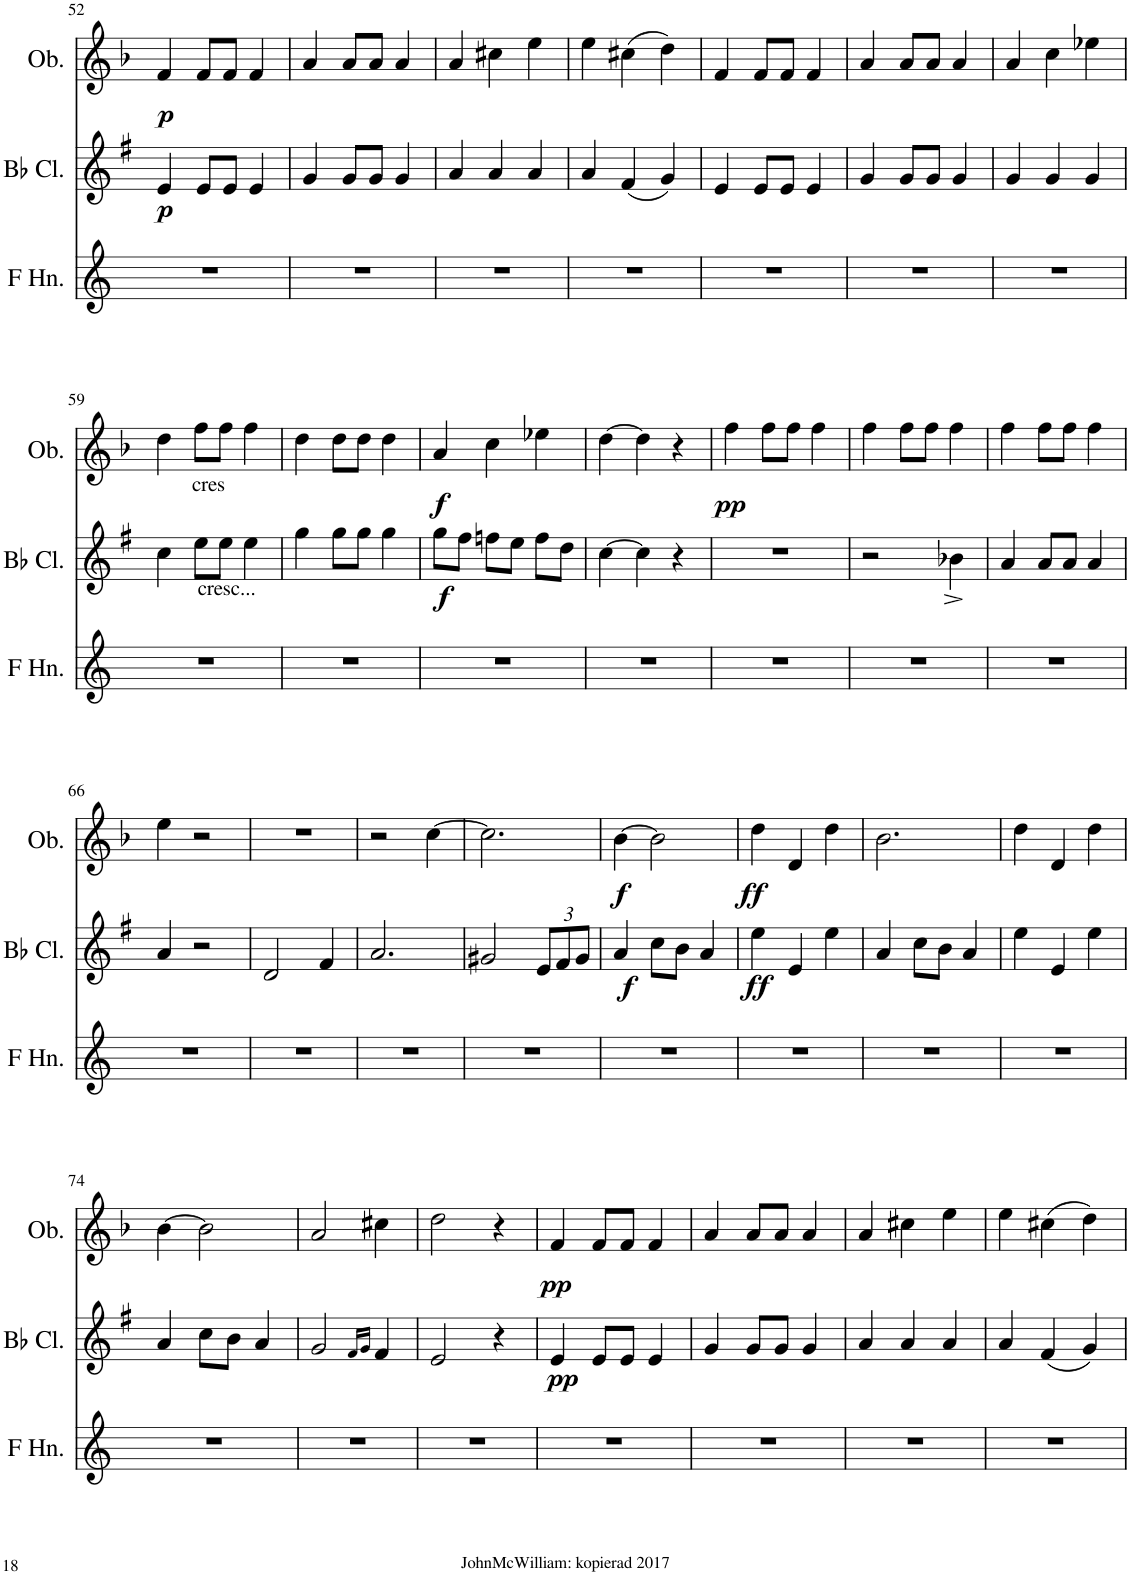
**kern	**kern	**dynam	**kern	**dynam
*part3	*part2	*part2	*part1	*part1
*staff3	*staff2	*staff2	*staff1	*staff1
*I"Horn in F	*I"Bb Clarinet	*	*I"Oboe	*
*	*I'Bb Cl.	*	*I'Ob.	*
!!LO:PB:g=z
*clefG2	*clefG2	*	*clefG2	*
*Trd4c7	*Trd1c2	*	*	*
*k[]	*k[f#]	*	*k[b-]	*
*M3/4	*M3/4	*	*M3/4	*
=52	=52	=52	=52	=52
!	!	!LO:DY:b	!	!LO:DY:b
2.r	4e/	p	4f/	p
.	8e/L	.	8f/L	.
.	8e/J	.	8f/J	.
.	4e/	.	4f/	.
=53	=53	=53	=53	=53
2.r	4g/	.	4a/	.
.	8g/L	.	8a/L	.
.	8g/J	.	8a/J	.
.	4g/	.	4a/	.
=54	=54	=54	=54	=54
2.r	4a/	.	4a/	.
.	4a/	.	4cc#X\	.
.	4a/	.	4ee\	.
=55	=55	=55	=55	=55
2.r	4a/	.	4ee\	.
.	(4f#/	.	(4cc#X\	.
.	4g/)	.	4dd\)	.
=56	=56	=56	=56	=56
2.r	4e/	.	4f/	.
.	8e/L	.	8f/L	.
.	8e/J	.	8f/J	.
.	4e/	.	4f/	.
=57	=57	=57	=57	=57
2.r	4g/	.	4a/	.
.	8g/L	.	8a/L	.
.	8g/J	.	8a/J	.
.	4g/	.	4a/	.
=58	=58	=58	=58	=58
2.r	4g/	.	4a/	.
.	4g/	.	4cc\	.
.	4g/	.	4ee-X\	.
!!LO:LB:g=z
=59	=59	=59	=59	=59
2.r	4cc\	.	4dd\	.
!	!	!	!LO:TX:b:t=cres	!
!	!LO:TX:b:t=cresc...	!	!	!
.	8ee\L	.	8ff\L	.
.	8ee\J	.	8ff\J	.
.	4ee\	.	4ff\	.
=60	=60	=60	=60	=60
2.r	4gg\	.	4dd\	.
.	8gg\L	.	8dd\L	.
.	8gg\J	.	8dd\J	.
.	4gg\	.	4dd\	.
=61	=61	=61	=61	=61
!	!	!LO:DY:b	!	!LO:DY:b
2.r	8gg\L	f	4a/	f
.	8ff#\J	.	.	.
.	8ffn\L	.	4cc\	.
.	8ee\J	.	.	.
.	8ff\L	.	4ee-X\	.
.	8dd\J	.	.	.
=62	=62	=62	=62	=62
2.r	[4cc\	.	[4dd\	.
.	4cc\]	.	4dd\]	.
.	4r	.	4r	.
=63	=63	=63	=63	=63
!	!	!	!	!LO:DY:b
2.r	2.r	.	4ff\	pp
.	.	.	8ff\L	.
.	.	.	8ff\J	.
.	.	.	4ff\	.
=64	=64	=64	=64	=64
2.r	2r	.	4ff\	.
.	.	.	8ff\L	.
.	.	.	8ff\J	.
.	4b-X^<\	.	4ff\	.
=65	=65	=65	=65	=65
2.r	4a/	.	4ff\	.
.	8a/L	.	8ff\L	.
.	8a/J	.	8ff\J	.
.	4a/	.	4ff\	.
!!LO:LB:g=z
=66	=66	=66	=66	=66
2.r	4a/	.	4ee\	.
.	2r	.	2r	.
=67	=67	=67	=67	=67
2.r	2d/	.	2.r	.
.	4f#/	.	.	.
=68	=68	=68	=68	=68
2.r	2.a/	.	2r	.
.	.	.	[4cc\	.
=69	=69	=69	=69	=69
2.r	2g#X/	.	2.cc\]	.
*	*Xbrackettup	*	*	*
.	12e/L	.	.	.
.	12f#/	.	.	.
.	12g#/J	.	.	.
=70	=70	=70	=70	=70
!	!	!LO:DY:b	!	!LO:DY:b
2.r	4a/	f	[4b-\	f
.	8cc\L	.	2b-\]	.
.	8b\J	.	.	.
.	4a/	.	.	.
=71	=71	=71	=71	=71
!	!	!LO:DY:b	!	!LO:DY:b
2.r	4ee\	ff	4dd\	ff
.	4e/	.	4d/	.
.	4ee\	.	4dd\	.
=72	=72	=72	=72	=72
2.r	4a/	.	2.b-\	.
.	8cc\L	.	.	.
.	8b\J	.	.	.
.	4a/	.	.	.
=73	=73	=73	=73	=73
2.r	4ee\	.	4dd\	.
.	4e/	.	4d/	.
.	4ee\	.	4dd\	.
!!LO:LB:g=z
=74	=74	=74	=74	=74
2.r	4a/	.	[4b-\	.
.	8cc\L	.	2b-\]	.
.	8b\J	.	.	.
.	4a/	.	.	.
=75	=75	=75	=75	=75
2.r	2g/	.	2a/	.
.	16qf#/LL	.	.	.
.	16qg/JJ	.	.	.
.	4f#/	.	4cc#X\	.
=76	=76	=76	=76	=76
2.r	2e/	.	2dd\	.
.	4r	.	4r	.
=77	=77	=77	=77	=77
!	!	!LO:DY:b	!	!LO:DY:b
2.r	4e/	pp	4f/	pp
.	8e/L	.	8f/L	.
.	8e/J	.	8f/J	.
.	4e/	.	4f/	.
=78	=78	=78	=78	=78
2.r	4g/	.	4a/	.
.	8g/L	.	8a/L	.
.	8g/J	.	8a/J	.
.	4g/	.	4a/	.
=79	=79	=79	=79	=79
2.r	4a/	.	4a/	.
.	4a/	.	4cc#X\	.
.	4a/	.	4ee\	.
=80	=80	=80	=80	=80
2.r	4a/	.	4ee\	.
.	(4f#/	.	(4cc#X\	.
.	4g/)	.	4dd\)	.
=	=	=	=	=
*-	*-	*-	*-	*-
